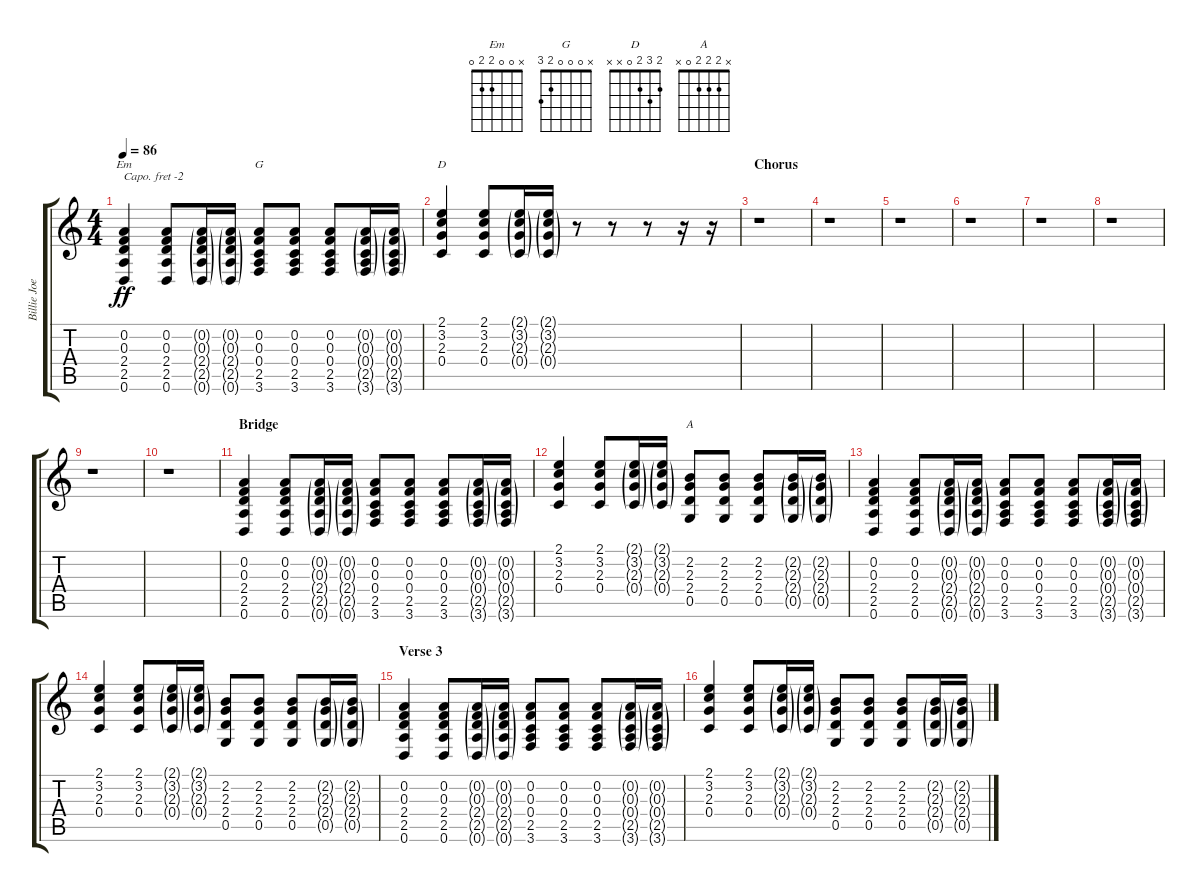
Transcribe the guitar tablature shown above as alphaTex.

\track ("Billie Joe Armstrong (Acoustic Guitar)" "Billie Joe") {instrument acousticguitarsteel}
\staff {score tabs}
\capo -2
\tuning (E4 B3 G3 D3 A2 E2) {hide}
\chord ("Em" x 0 0 2 2 0)
\chord ("G" x 0 0 0 2 3)
\chord ("D" 2 3 2 0 x x)
\chord ("A" x 2 2 2 0 x)
\ts (4 4)
\tempo 86
\clef g2
\ks c
(0.2 0.3 2.4 2.5 0.6).4{ch "Em" dy ff} (0.2 0.3 2.4 2.5 0.6).8 (0.2{g} 0.3{g} 2.4{g} 2.5{g} 0.6{g}).16 (0.2{g} 0.3{g} 2.4{g} 2.5{g} 0.6{g}).16 (0.2 0.3 0.4 2.5 3.6).8{ch "G"} (0.2 0.3 0.4 2.5 3.6).8 (0.2 0.3 0.4 2.5 3.6).8 (0.2{g} 0.3{g} 0.4{g} 2.5{g} 3.6{g}).16 (0.2{g} 0.3{g} 0.4{g} 2.5{g} 3.6{g}).16 |
(2.1 3.2 2.3 0.4).4{ch "D"} (2.1 3.2 2.3 0.4).8 (2.1{g} 3.2{g} 2.3{g} 0.4{g}).16 (2.1{g} 3.2{g} 2.3{g} 0.4{g}).16 r.8 r.8 r.8 r.16 r.16 |
\section ("" "Chorus")
r.1 |
r.1 |
r.1 |
r.1 |
r.1 |
r.1 |
r.1 |
r.1 |
\section ("" "Bridge")
(0.2 0.3 2.4 2.5 0.6).4 (0.2 0.3 2.4 2.5 0.6).8 (0.2{g} 0.3{g} 2.4{g} 2.5{g} 0.6{g}).16 (0.2{g} 0.3{g} 2.4{g} 2.5{g} 0.6{g}).16 (0.2 0.3 0.4 2.5 3.6).8 (0.2 0.3 0.4 2.5 3.6).8 (0.2 0.3 0.4 2.5 3.6).8 (0.2{g} 0.3{g} 0.4{g} 2.5{g} 3.6{g}).16 (0.2{g} 0.3{g} 0.4{g} 2.5{g} 3.6{g}).16 |
(2.1 3.2 2.3 0.4).4 (2.1 3.2 2.3 0.4).8 (2.1{g} 3.2{g} 2.3{g} 0.4{g}).16 (2.1{g} 3.2{g} 2.3{g} 0.4{g}).16 (2.2 2.3 2.4 0.5).8{ch "A"} (2.2 2.3 2.4 0.5).8 (2.2 2.3 2.4 0.5).8 (2.2{g} 2.3{g} 2.4{g} 0.5{g}).16 (2.2{g} 2.3{g} 2.4{g} 0.5{g}).16 |
(0.2 0.3 2.4 2.5 0.6).4 (0.2 0.3 2.4 2.5 0.6).8 (0.2{g} 0.3{g} 2.4{g} 2.5{g} 0.6{g}).16 (0.2{g} 0.3{g} 2.4{g} 2.5{g} 0.6{g}).16 (0.2 0.3 0.4 2.5 3.6).8 (0.2 0.3 0.4 2.5 3.6).8 (0.2 0.3 0.4 2.5 3.6).8 (0.2{g} 0.3{g} 0.4{g} 2.5{g} 3.6{g}).16 (0.2{g} 0.3{g} 0.4{g} 2.5{g} 3.6{g}).16 |
(2.1 3.2 2.3 0.4).4 (2.1 3.2 2.3 0.4).8 (2.1{g} 3.2{g} 2.3{g} 0.4{g}).16 (2.1{g} 3.2{g} 2.3{g} 0.4{g}).16 (2.2 2.3 2.4 0.5).8 (2.2 2.3 2.4 0.5).8 (2.2 2.3 2.4 0.5).8 (2.2{g} 2.3{g} 2.4{g} 0.5{g}).16 (2.2{g} 2.3{g} 2.4{g} 0.5{g}).16 |
\section ("" "Verse 3")
(0.2 0.3 2.4 2.5 0.6).4 (0.2 0.3 2.4 2.5 0.6).8 (0.2{g} 0.3{g} 2.4{g} 2.5{g} 0.6{g}).16 (0.2{g} 0.3{g} 2.4{g} 2.5{g} 0.6{g}).16 (0.2 0.3 0.4 2.5 3.6).8 (0.2 0.3 0.4 2.5 3.6).8 (0.2 0.3 0.4 2.5 3.6).8 (0.2{g} 0.3{g} 0.4{g} 2.5{g} 3.6{g}).16 (0.2{g} 0.3{g} 0.4{g} 2.5{g} 3.6{g}).16 |
(2.1 3.2 2.3 0.4).4 (2.1 3.2 2.3 0.4).8 (2.1{g} 3.2{g} 2.3{g} 0.4{g}).16 (2.1{g} 3.2{g} 2.3{g} 0.4{g}).16 (2.2 2.3 2.4 0.5).8 (2.2 2.3 2.4 0.5).8 (2.2 2.3 2.4 0.5).8 (2.2{g} 2.3{g} 2.4{g} 0.5{g}).16 (2.2{g} 2.3{g} 2.4{g} 0.5{g}).16
